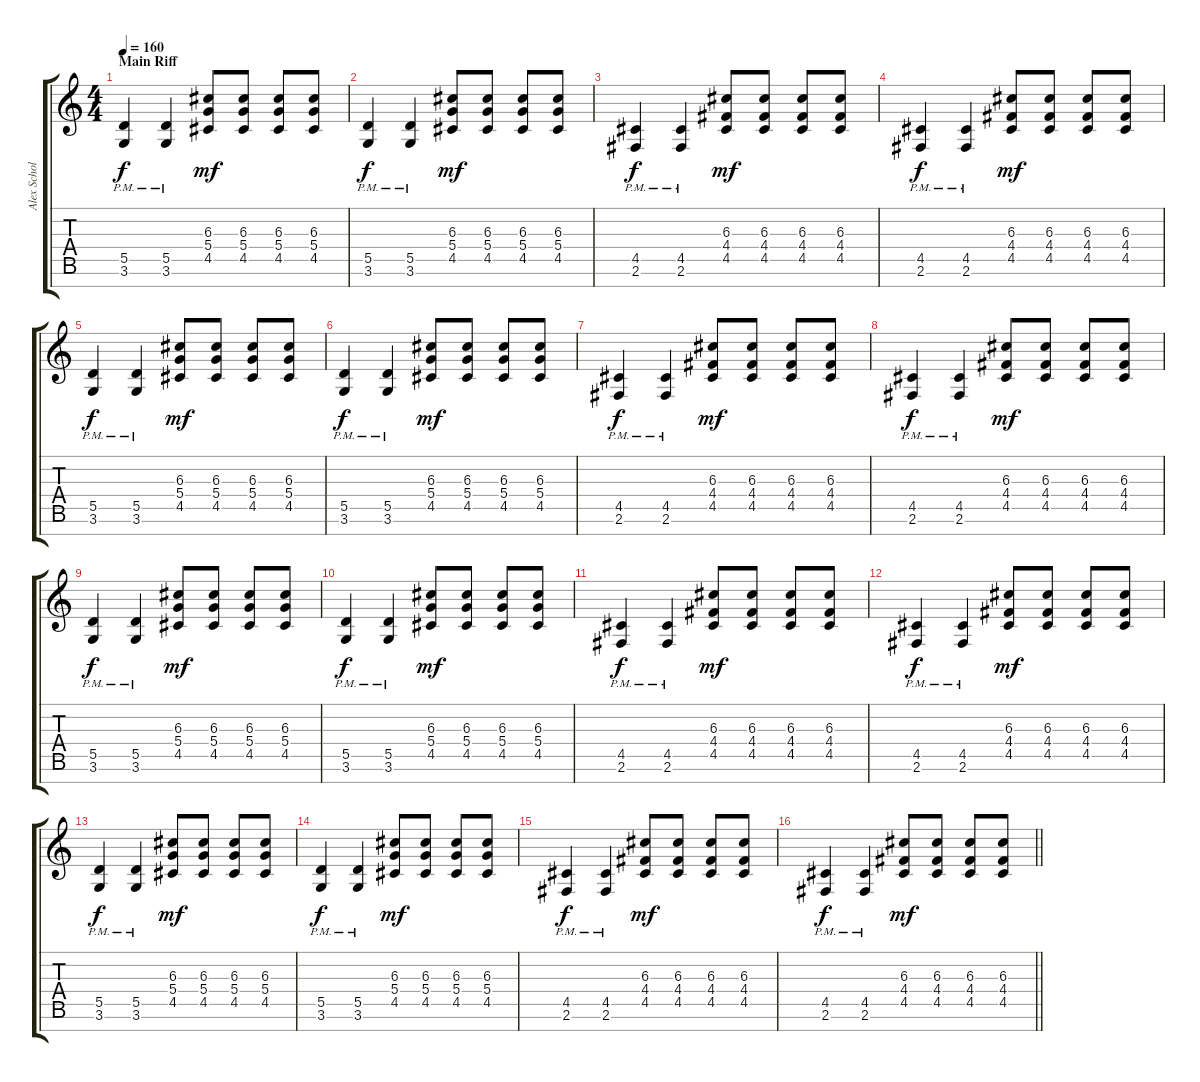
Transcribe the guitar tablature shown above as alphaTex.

\track ("Alex Scholpp" "Alex Schol") {instrument distortionguitar}
\staff {score tabs}
\tuning (E4 B3 G3 D3 A2 E2 B1) {hide}
\ts (4 4)
\section ("" "Main Riff")
\tempo 160
\clef g2
\ks c
(5.5{pm} 3.6{pm}).4{dy f} (5.5{pm} 3.6{pm}).4 (6.3 5.4 4.5).8{dy mf} (6.3 5.4 4.5).8 (6.3 5.4 4.5).8 (6.3 5.4 4.5).8 |
(5.5{pm} 3.6{pm}).4{dy f} (5.5{pm} 3.6{pm}).4 (6.3 5.4 4.5).8{dy mf} (6.3 5.4 4.5).8 (6.3 5.4 4.5).8 (6.3 5.4 4.5).8 |
(4.5{pm} 2.6{pm}).4{dy f} (4.5{pm} 2.6{pm}).4 (6.3 4.4 4.5).8{dy mf} (6.3 4.4 4.5).8 (6.3 4.4 4.5).8 (6.3 4.4 4.5).8 |
(4.5{pm} 2.6{pm}).4{dy f} (4.5{pm} 2.6{pm}).4 (6.3 4.4 4.5).8{dy mf} (6.3 4.4 4.5).8 (6.3 4.4 4.5).8 (6.3 4.4 4.5).8 |
(5.5{pm} 3.6{pm}).4{dy f} (5.5{pm} 3.6{pm}).4 (6.3 5.4 4.5).8{dy mf} (6.3 5.4 4.5).8 (6.3 5.4 4.5).8 (6.3 5.4 4.5).8 |
(5.5{pm} 3.6{pm}).4{dy f} (5.5{pm} 3.6{pm}).4 (6.3 5.4 4.5).8{dy mf} (6.3 5.4 4.5).8 (6.3 5.4 4.5).8 (6.3 5.4 4.5).8 |
(4.5{pm} 2.6{pm}).4{dy f} (4.5{pm} 2.6{pm}).4 (6.3 4.4 4.5).8{dy mf} (6.3 4.4 4.5).8 (6.3 4.4 4.5).8 (6.3 4.4 4.5).8 |
(4.5{pm} 2.6{pm}).4{dy f} (4.5{pm} 2.6{pm}).4 (6.3 4.4 4.5).8{dy mf} (6.3 4.4 4.5).8 (6.3 4.4 4.5).8 (6.3 4.4 4.5).8 |
(5.5{pm} 3.6{pm}).4{dy f} (5.5{pm} 3.6{pm}).4 (6.3 5.4 4.5).8{dy mf} (6.3 5.4 4.5).8 (6.3 5.4 4.5).8 (6.3 5.4 4.5).8 |
(5.5{pm} 3.6{pm}).4{dy f} (5.5{pm} 3.6{pm}).4 (6.3 5.4 4.5).8{dy mf} (6.3 5.4 4.5).8 (6.3 5.4 4.5).8 (6.3 5.4 4.5).8 |
(4.5{pm} 2.6{pm}).4{dy f} (4.5{pm} 2.6{pm}).4 (6.3 4.4 4.5).8{dy mf} (6.3 4.4 4.5).8 (6.3 4.4 4.5).8 (6.3 4.4 4.5).8 |
(4.5{pm} 2.6{pm}).4{dy f} (4.5{pm} 2.6{pm}).4 (6.3 4.4 4.5).8{dy mf} (6.3 4.4 4.5).8 (6.3 4.4 4.5).8 (6.3 4.4 4.5).8 |
(5.5{pm} 3.6{pm}).4{dy f} (5.5{pm} 3.6{pm}).4 (6.3 5.4 4.5).8{dy mf} (6.3 5.4 4.5).8 (6.3 5.4 4.5).8 (6.3 5.4 4.5).8 |
(5.5{pm} 3.6{pm}).4{dy f} (5.5{pm} 3.6{pm}).4 (6.3 5.4 4.5).8{dy mf} (6.3 5.4 4.5).8 (6.3 5.4 4.5).8 (6.3 5.4 4.5).8 |
(4.5{pm} 2.6{pm}).4{dy f} (4.5{pm} 2.6{pm}).4 (6.3 4.4 4.5).8{dy mf} (6.3 4.4 4.5).8 (6.3 4.4 4.5).8 (6.3 4.4 4.5).8 |
\barLineRight lightlight
(4.5{pm} 2.6{pm}).4{dy f} (4.5{pm} 2.6{pm}).4 (6.3 4.4 4.5).8{dy mf} (6.3 4.4 4.5).8 (6.3 4.4 4.5).8 (6.3 4.4 4.5).8
